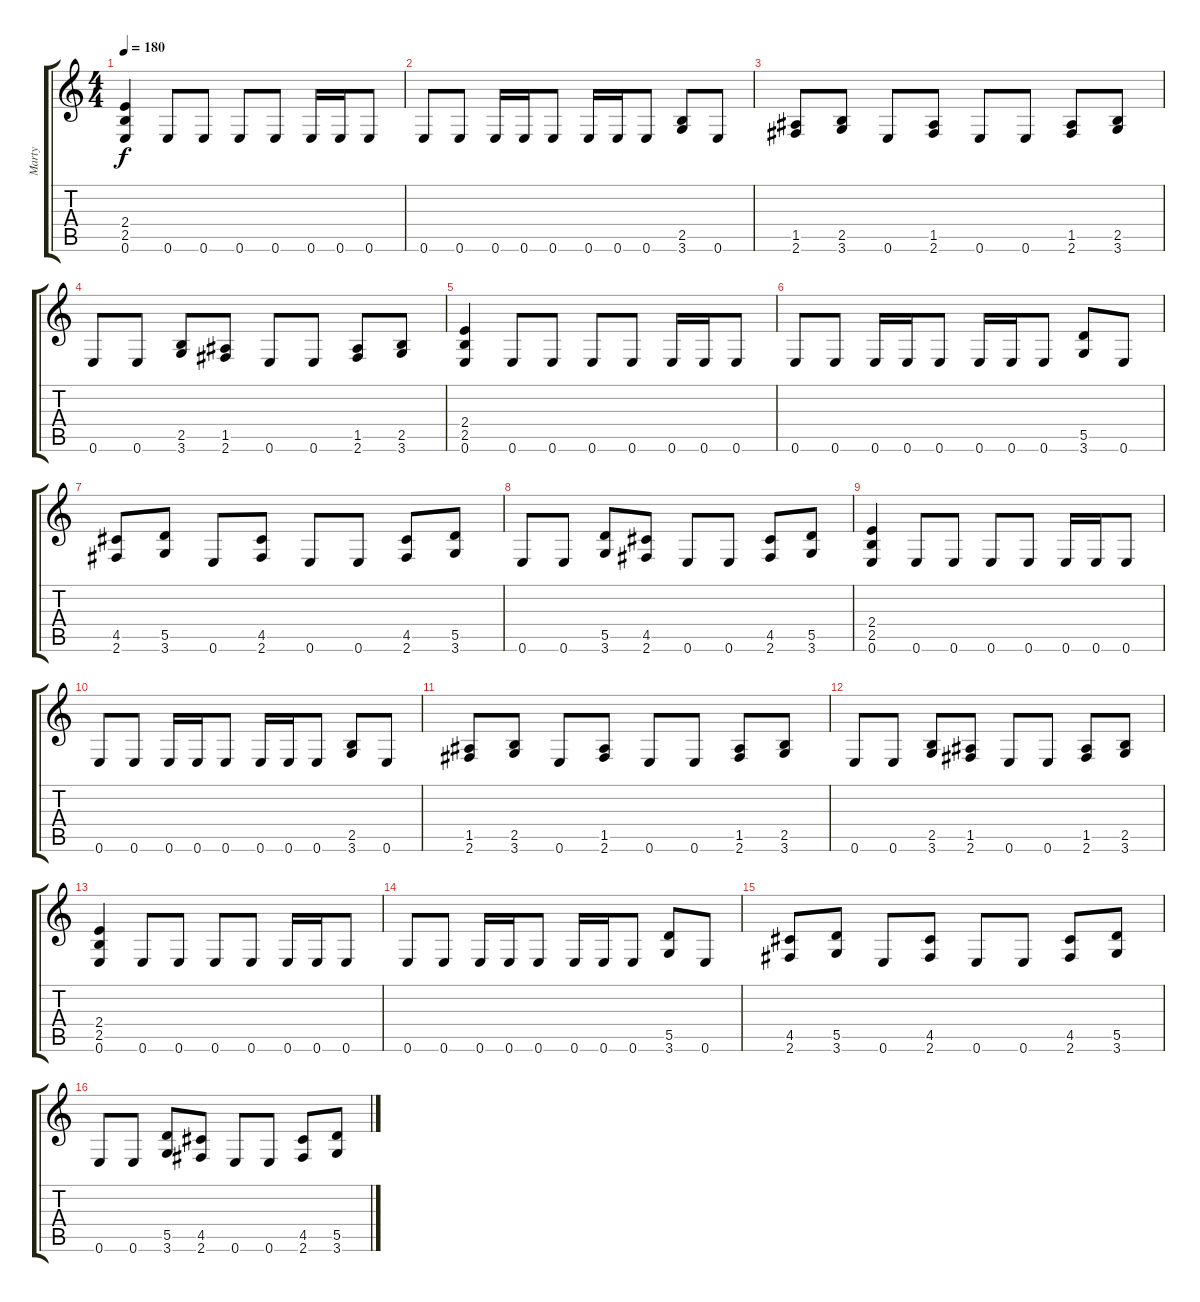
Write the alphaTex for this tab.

\track ("Marty" "Marty") {instrument distortionguitar}
\staff {score tabs}
\tuning (E4 B3 G3 D3 A2 E2) {hide}
\ts (4 4)
\tempo 180
\clef g2
\ks c
(2.4 2.5 0.6).4{dy f} 0.6.8 0.6.8 0.6.8 0.6.8 0.6.16 0.6.16 0.6.8 |
0.6.8 0.6.8 0.6.16 0.6.16 0.6.8 0.6.16 0.6.16 0.6.8 (2.5 3.6).8 0.6.8 |
(1.5 2.6).8 (2.5 3.6).8 0.6.8 (1.5 2.6).8 0.6.8 0.6.8 (1.5 2.6).8 (2.5 3.6).8 |
0.6.8 0.6.8 (2.5 3.6).8 (1.5 2.6).8 0.6.8 0.6.8 (1.5 2.6).8 (2.5 3.6).8 |
(2.4 2.5 0.6).4 0.6.8 0.6.8 0.6.8 0.6.8 0.6.16 0.6.16 0.6.8 |
0.6.8 0.6.8 0.6.16 0.6.16 0.6.8 0.6.16 0.6.16 0.6.8 (5.5 3.6).8 0.6.8 |
(4.5 2.6).8 (5.5 3.6).8 0.6.8 (4.5 2.6).8 0.6.8 0.6.8 (4.5 2.6).8 (5.5 3.6).8 |
0.6.8 0.6.8 (5.5 3.6).8 (4.5 2.6).8 0.6.8 0.6.8 (4.5 2.6).8 (5.5 3.6).8 |
(2.4 2.5 0.6).4 0.6.8 0.6.8 0.6.8 0.6.8 0.6.16 0.6.16 0.6.8 |
0.6.8 0.6.8 0.6.16 0.6.16 0.6.8 0.6.16 0.6.16 0.6.8 (2.5 3.6).8 0.6.8 |
(1.5 2.6).8 (2.5 3.6).8 0.6.8 (1.5 2.6).8 0.6.8 0.6.8 (1.5 2.6).8 (2.5 3.6).8 |
0.6.8 0.6.8 (2.5 3.6).8 (1.5 2.6).8 0.6.8 0.6.8 (1.5 2.6).8 (2.5 3.6).8 |
(2.4 2.5 0.6).4 0.6.8 0.6.8 0.6.8 0.6.8 0.6.16 0.6.16 0.6.8 |
0.6.8 0.6.8 0.6.16 0.6.16 0.6.8 0.6.16 0.6.16 0.6.8 (5.5 3.6).8 0.6.8 |
(4.5 2.6).8 (5.5 3.6).8 0.6.8 (4.5 2.6).8 0.6.8 0.6.8 (4.5 2.6).8 (5.5 3.6).8 |
0.6.8 0.6.8 (5.5 3.6).8 (4.5 2.6).8 0.6.8 0.6.8 (4.5 2.6).8 (5.5 3.6).8
